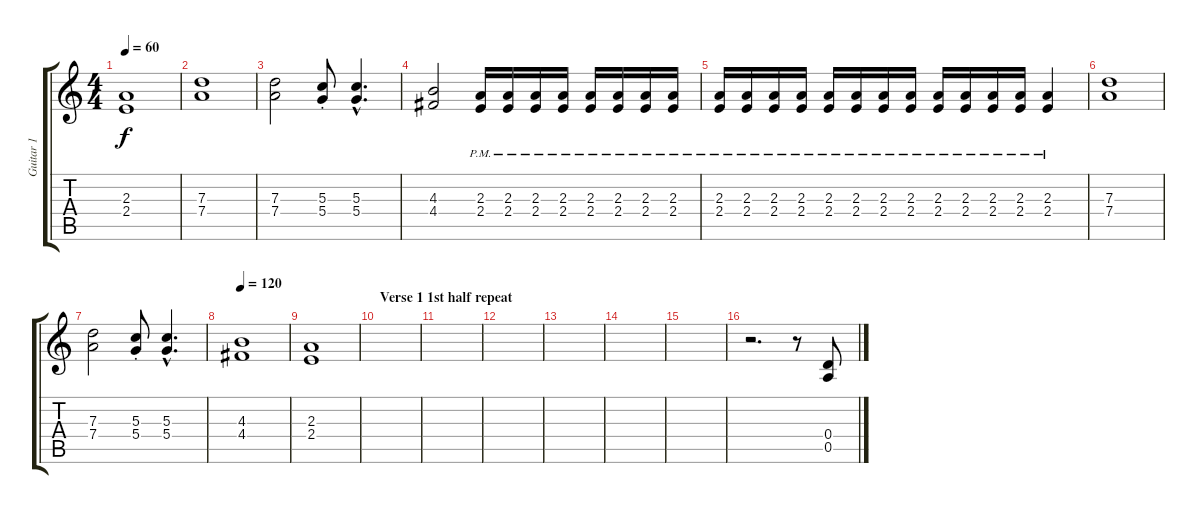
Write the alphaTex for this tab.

\track ("Guitar 1" "Guitar 1") {instrument distortionguitar}
\staff {score tabs}
\tuning (E4 B3 G3 D3 A2 E2) {hide}
\ts (4 4)
\tempo 60
\clef g2
\ks c
(2.3 2.4).1{dy f} |
(7.3 7.4).1 |
(7.3 7.4).2 (5.3{st} 5.4{st}).8 (5.3{hac} 5.4{hac}).4{d} |
(4.3 4.4).2 (2.3{pm} 2.4{pm}).16 (2.3{pm} 2.4{pm}).16 (2.3{pm} 2.4{pm}).16 (2.3{pm} 2.4{pm}).16 (2.3{pm} 2.4{pm}).16 (2.3{pm} 2.4{pm}).16 (2.3{pm} 2.4{pm}).16 (2.3{pm} 2.4{pm}).16 |
(2.3{pm} 2.4{pm}).16 (2.3{pm} 2.4{pm}).16 (2.3{pm} 2.4{pm}).16 (2.3{pm} 2.4{pm}).16 (2.3{pm} 2.4{pm}).16 (2.3{pm} 2.4{pm}).16 (2.3{pm} 2.4{pm}).16 (2.3{pm} 2.4{pm}).16 (2.3{pm} 2.4{pm}).16 (2.3{pm} 2.4{pm}).16 (2.3{pm} 2.4{pm}).16 (2.3{pm} 2.4{pm}).16 (2.3{pm} 2.4{pm}).4 |
(7.3 7.4).1 |
(7.3 7.4).2 (5.3{st} 5.4{st}).8 (5.3{hac} 5.4{hac}).4{d} |
\tempo 120
(4.3 4.4).1 |
(2.3 2.4).1 |
\section ("" "Verse 1 1st half repeat")
|
|
|
|
|
|
r.2{d} r.8 (0.4 0.5).8
